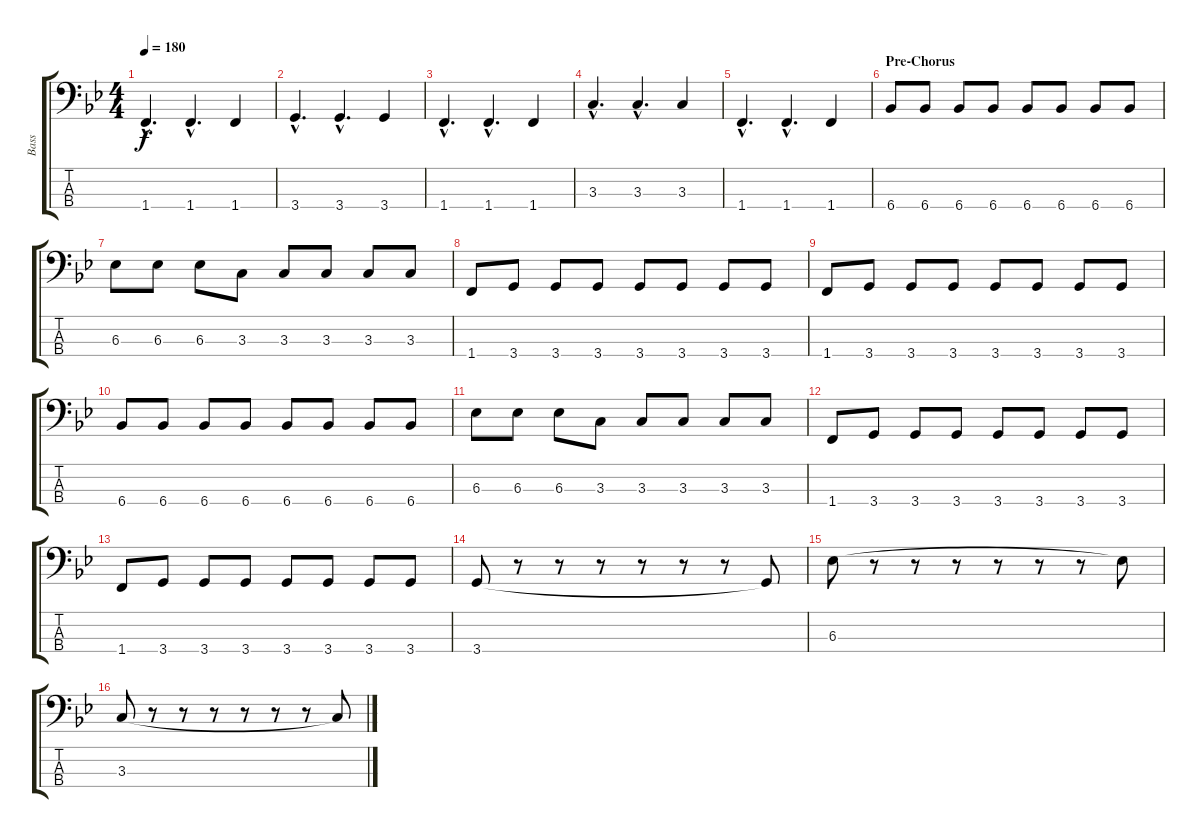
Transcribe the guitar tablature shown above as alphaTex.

\track ("Bass" "Bass") {instrument electricbasspick}
\staff {score tabs}
\tuning (G2 D2 A1 E1) {hide}
\ts (4 4)
\tempo 180
\clef f4
\ks bb
1.4{hac}.4{d dy f} 1.4{hac}.4{d} 1.4.4 |
3.4{hac}.4{d} 3.4{hac}.4{d} 3.4.4 |
1.4{hac}.4{d} 1.4{hac}.4{d} 1.4.4 |
3.3{hac}.4{d} 3.3{hac}.4{d} 3.3.4 |
1.4{hac}.4{d} 1.4{hac}.4{d} 1.4.4 |
\section ("" "Pre-Chorus")
6.4.8 6.4.8 6.4.8 6.4.8 6.4.8 6.4.8 6.4.8 6.4.8 |
6.3.8 6.3.8 6.3.8 3.3.8 3.3.8 3.3.8 3.3.8 3.3.8 |
1.4.8 3.4.8 3.4.8 3.4.8 3.4.8 3.4.8 3.4.8 3.4.8 |
1.4.8 3.4.8 3.4.8 3.4.8 3.4.8 3.4.8 3.4.8 3.4.8 |
6.4.8 6.4.8 6.4.8 6.4.8 6.4.8 6.4.8 6.4.8 6.4.8 |
6.3.8 6.3.8 6.3.8 3.3.8 3.3.8 3.3.8 3.3.8 3.3.8 |
1.4.8 3.4.8 3.4.8 3.4.8 3.4.8 3.4.8 3.4.8 3.4.8 |
1.4.8 3.4.8 3.4.8 3.4.8 3.4.8 3.4.8 3.4.8 3.4.8 |
3.4.8 r.8 r.8 r.8 r.8 r.8 r.8 3.4{t}.8 |
6.3.8 r.8 r.8 r.8 r.8 r.8 r.8 6.3{t}.8 |
3.3.8 r.8 r.8 r.8 r.8 r.8 r.8 3.3{t}.8
